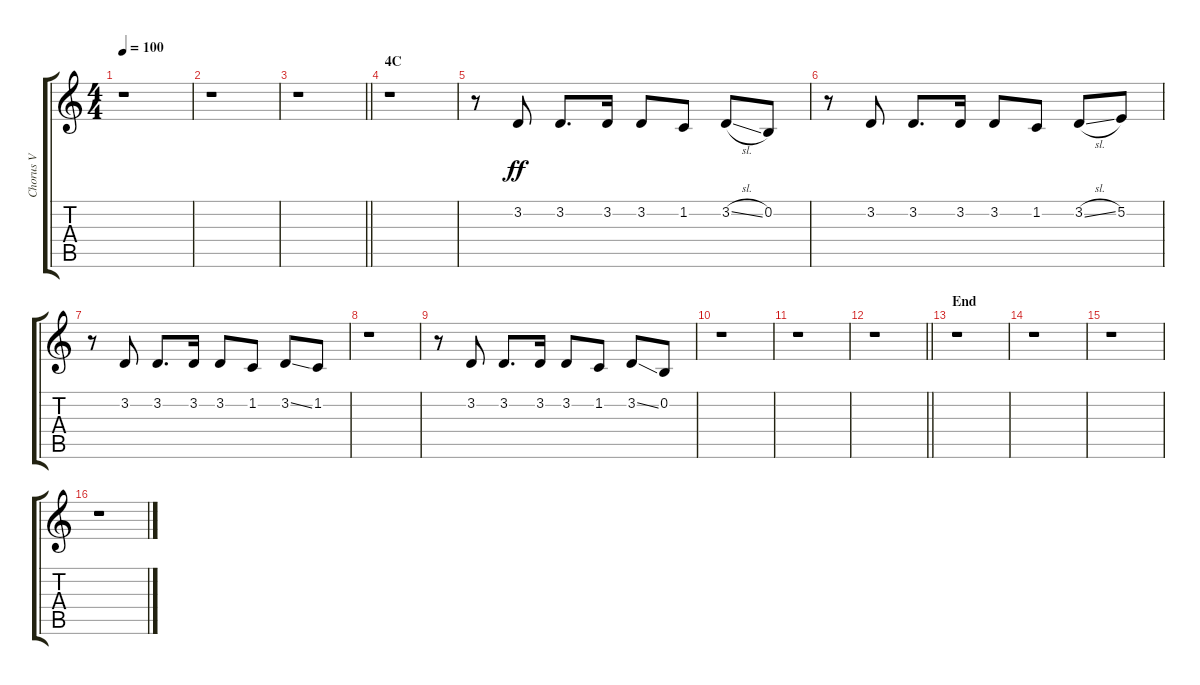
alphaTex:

\track ("Chorus V" "Chorus V") {instrument voiceoohs}
\staff {score tabs}
\tuning (E4 B3 G3 D3 A2 E2) {hide}
\ts (4 4)
\tempo 100
\clef g2
\ks c
r.1{dy ff} |
r.1 |
\barLineRight lightlight
r.1 |
\section ("" "4C")
r.1 |
r.8 3.2.8 3.2.8{d} 3.2.16 3.2.8 1.2.8 3.2{sl}.8 0.2.8 |
r.8 3.2.8 3.2.8{d} 3.2.16 3.2.8 1.2.8 3.2{sl}.8 5.2.8 |
r.8 3.2.8 3.2.8{d} 3.2.16 3.2.8 1.2.8 3.2{ss}.8 1.2.8 |
r.1 |
r.8 3.2.8 3.2.8{d} 3.2.16 3.2.8 1.2.8 3.2{ss}.8 0.2.8 |
r.1 |
r.1 |
\barLineRight lightlight
r.1 |
\section ("" "End")
r.1 |
r.1 |
r.1 |
r.1
